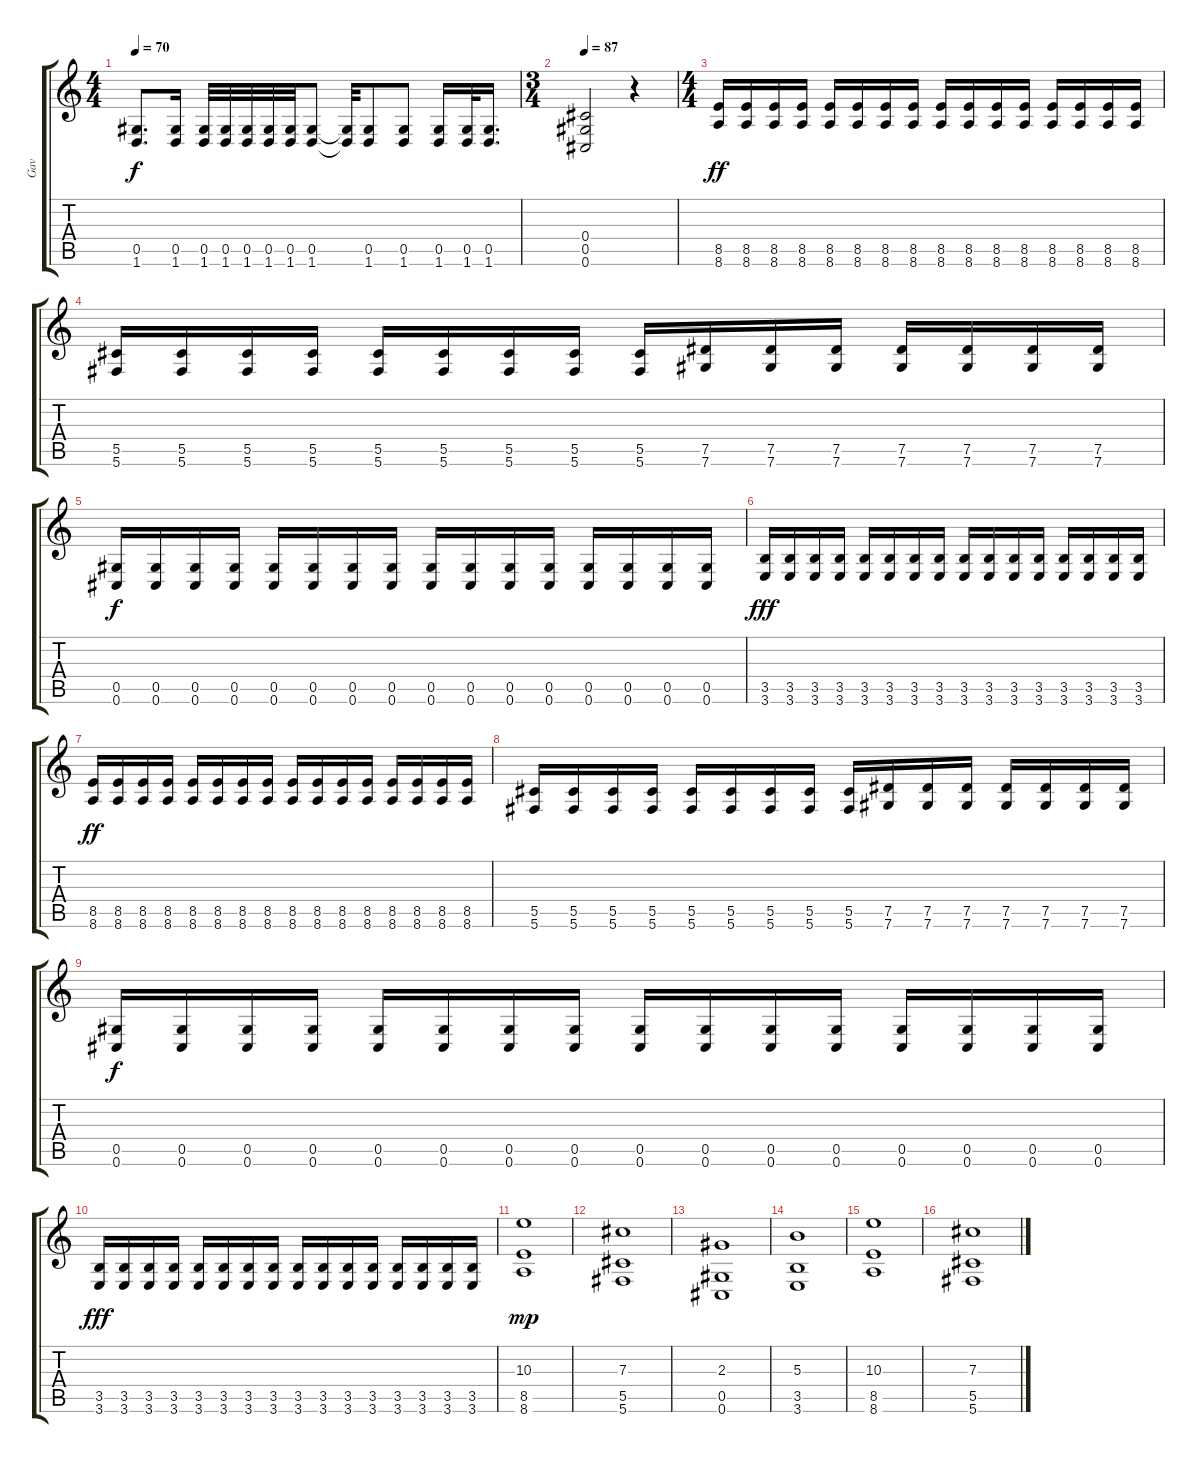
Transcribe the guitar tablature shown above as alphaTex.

\track ("Gav" "Gav") {instrument distortionguitar}
\staff {score tabs}
\tuning (Eb4 Bb3 Gb3 Db3 Ab2 Db2) {hide}
\ts (4 4)
\tempo 70
\clef g2
\ks c
(0.5 1.6).8{d dy f} (0.5 1.6).16 (0.5 1.6).32 (0.5 1.6).32 (0.5 1.6).32 (0.5 1.6).32 (0.5 1.6).32 (0.5 1.6).8 (0.5{t} 1.6{t}).32 (0.5 1.6).8 (0.5 1.6).8 (0.5 1.6).16 (0.5 1.6).32 (0.5 1.6).16{d} |
\ts (3 4)
\tempo 87
(0.4 0.5 0.6).2 r.4 |
\ts (4 4)
(8.5 8.6).16{dy ff} (8.5 8.6).16 (8.5 8.6).16 (8.5 8.6).16 (8.5 8.6).16 (8.5 8.6).16 (8.5 8.6).16 (8.5 8.6).16 (8.5 8.6).16 (8.5 8.6).16 (8.5 8.6).16 (8.5 8.6).16 (8.5 8.6).16 (8.5 8.6).16 (8.5 8.6).16 (8.5 8.6).16 |
(5.5 5.6).16 (5.5 5.6).16 (5.5 5.6).16 (5.5 5.6).16 (5.5 5.6).16 (5.5 5.6).16 (5.5 5.6).16 (5.5 5.6).16 (5.5 5.6).16 (7.5 7.6).16 (7.5 7.6).16 (7.5 7.6).16 (7.5 7.6).16 (7.5 7.6).16 (7.5 7.6).16 (7.5 7.6).16 |
(0.5 0.6).16{dy f} (0.5 0.6).16 (0.5 0.6).16 (0.5 0.6).16 (0.5 0.6).16 (0.5 0.6).16 (0.5 0.6).16 (0.5 0.6).16 (0.5 0.6).16 (0.5 0.6).16 (0.5 0.6).16 (0.5 0.6).16 (0.5 0.6).16 (0.5 0.6).16 (0.5 0.6).16 (0.5 0.6).16 |
(3.5 3.6).16{dy fff} (3.5 3.6).16 (3.5 3.6).16 (3.5 3.6).16 (3.5 3.6).16 (3.5 3.6).16 (3.5 3.6).16 (3.5 3.6).16 (3.5 3.6).16 (3.5 3.6).16 (3.5 3.6).16 (3.5 3.6).16 (3.5 3.6).16 (3.5 3.6).16 (3.5 3.6).16 (3.5 3.6).16 |
(8.5 8.6).16{dy ff} (8.5 8.6).16 (8.5 8.6).16 (8.5 8.6).16 (8.5 8.6).16 (8.5 8.6).16 (8.5 8.6).16 (8.5 8.6).16 (8.5 8.6).16 (8.5 8.6).16 (8.5 8.6).16 (8.5 8.6).16 (8.5 8.6).16 (8.5 8.6).16 (8.5 8.6).16 (8.5 8.6).16 |
(5.5 5.6).16 (5.5 5.6).16 (5.5 5.6).16 (5.5 5.6).16 (5.5 5.6).16 (5.5 5.6).16 (5.5 5.6).16 (5.5 5.6).16 (5.5 5.6).16 (7.5 7.6).16 (7.5 7.6).16 (7.5 7.6).16 (7.5 7.6).16 (7.5 7.6).16 (7.5 7.6).16 (7.5 7.6).16 |
(0.5 0.6).16{dy f} (0.5 0.6).16 (0.5 0.6).16 (0.5 0.6).16 (0.5 0.6).16 (0.5 0.6).16 (0.5 0.6).16 (0.5 0.6).16 (0.5 0.6).16 (0.5 0.6).16 (0.5 0.6).16 (0.5 0.6).16 (0.5 0.6).16 (0.5 0.6).16 (0.5 0.6).16 (0.5 0.6).16 |
(3.5 3.6).16{dy fff} (3.5 3.6).16 (3.5 3.6).16 (3.5 3.6).16 (3.5 3.6).16 (3.5 3.6).16 (3.5 3.6).16 (3.5 3.6).16 (3.5 3.6).16 (3.5 3.6).16 (3.5 3.6).16 (3.5 3.6).16 (3.5 3.6).16 (3.5 3.6).16 (3.5 3.6).16 (3.5 3.6).16 |
(10.3 8.5 8.6).1{dy mp} |
(7.3 5.5 5.6).1 |
(2.3 0.5 0.6).1 |
(5.3 3.5 3.6).1 |
(10.3 8.5 8.6).1 |
(7.3 5.5 5.6).1
